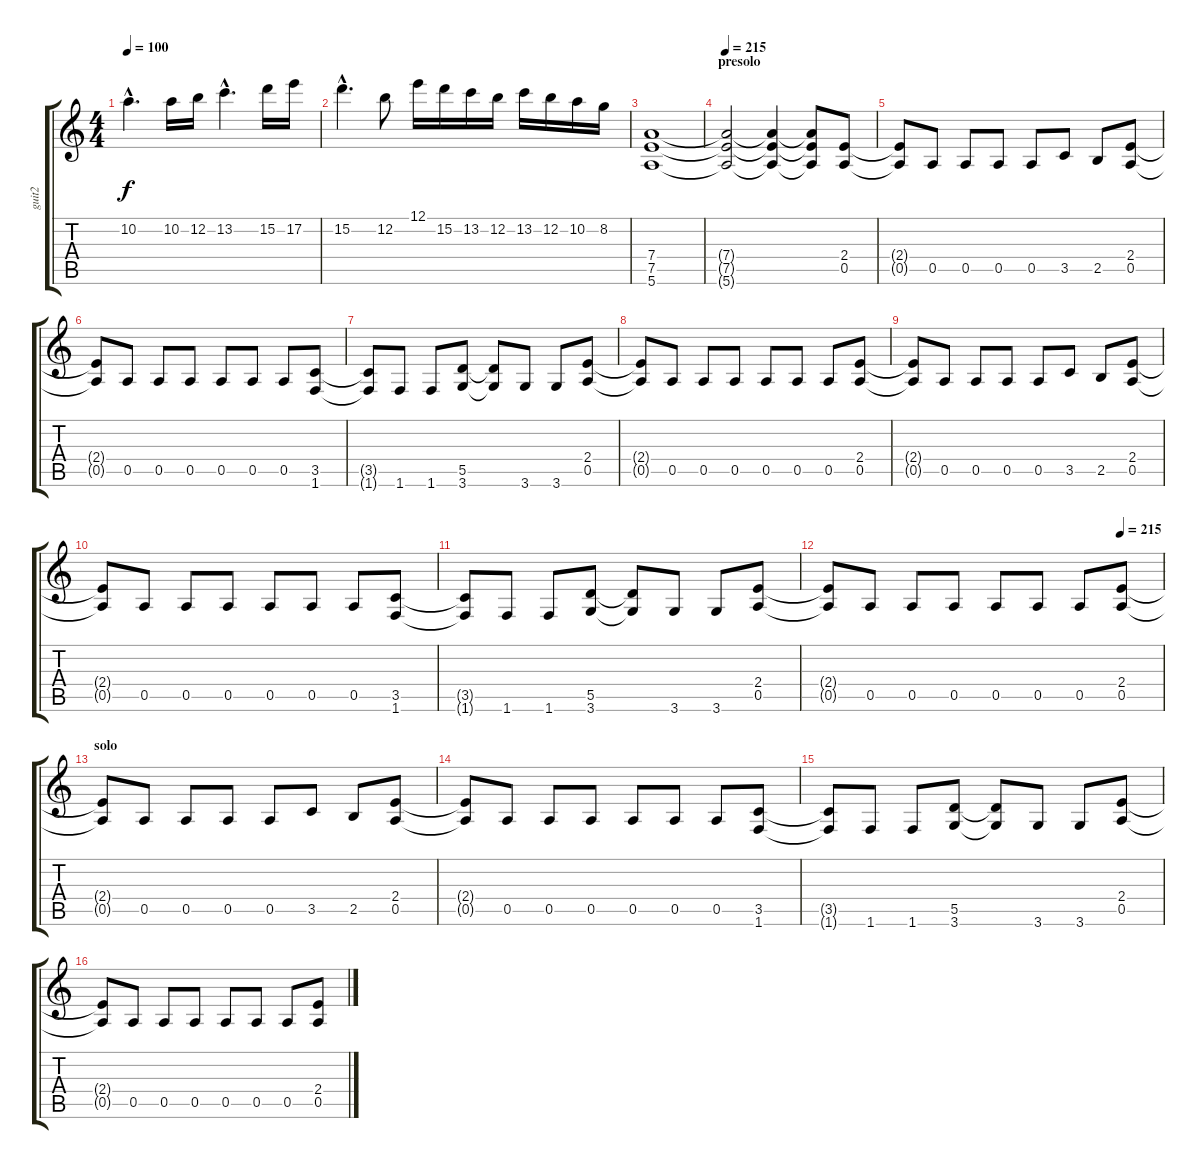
\track ("guit2" "guit2") {instrument distortionguitar}
\staff {score tabs}
\tuning (E4 B3 G3 D3 A2 E2) {hide}
\ts (4 4)
\tempo 100
\clef g2
\ks c
10.2{hac}.4{d dy f} 10.2.16 12.2.16 13.2{hac}.4{d} 15.2.16 17.2.16 |
15.2{hac}.4{d} 12.2.8 12.1.16 15.2.16 13.2.16 12.2.16 13.2.16 12.2.16 10.2.16 8.2.16 |
(7.4 7.5 5.6).1 |
\section ("" "presolo")
\tempo 215
(7.4{t} 7.5{t} 5.6{t}).2 (7.4{t} 7.5{t} 5.6{t}).4 (7.4{t} 7.5{t} 5.6{t}).8 (2.4 0.5).8 |
(2.4{t} 0.5{t}).8 0.5.8 0.5.8 0.5.8 0.5.8 3.5.8 2.5.8 (2.4 0.5).8 |
(2.4{t} 0.5{t}).8 0.5.8 0.5.8 0.5.8 0.5.8 0.5.8 0.5.8 (3.5 1.6).8 |
(3.5{t} 1.6{t}).8 1.6.8 1.6.8 (5.5 3.6).8 (5.5{t} 3.6{t}).8 3.6.8 3.6.8 (2.4 0.5).8 |
(2.4{t} 0.5{t}).8 0.5.8 0.5.8 0.5.8 0.5.8 0.5.8 0.5.8 (2.4 0.5).8 |
(2.4{t} 0.5{t}).8 0.5.8 0.5.8 0.5.8 0.5.8 3.5.8 2.5.8 (2.4 0.5).8 |
(2.4{t} 0.5{t}).8 0.5.8 0.5.8 0.5.8 0.5.8 0.5.8 0.5.8 (3.5 1.6).8 |
(3.5{t} 1.6{t}).8 1.6.8 1.6.8 (5.5 3.6).8 (5.5{t} 3.6{t}).8 3.6.8 3.6.8 (2.4 0.5).8 |
\tempo (215 0.875)
(2.4{t} 0.5{t}).8 0.5.8 0.5.8 0.5.8 0.5.8 0.5.8 0.5.8 (2.4 0.5).8 |
\section ("" "solo")
(2.4{t} 0.5{t}).8 0.5.8 0.5.8 0.5.8 0.5.8 3.5.8 2.5.8 (2.4 0.5).8 |
(2.4{t} 0.5{t}).8 0.5.8 0.5.8 0.5.8 0.5.8 0.5.8 0.5.8 (3.5 1.6).8 |
(3.5{t} 1.6{t}).8 1.6.8 1.6.8 (5.5 3.6).8 (5.5{t} 3.6{t}).8 3.6.8 3.6.8 (2.4 0.5).8 |
(2.4{t} 0.5{t}).8 0.5.8 0.5.8 0.5.8 0.5.8 0.5.8 0.5.8 (2.4 0.5).8
